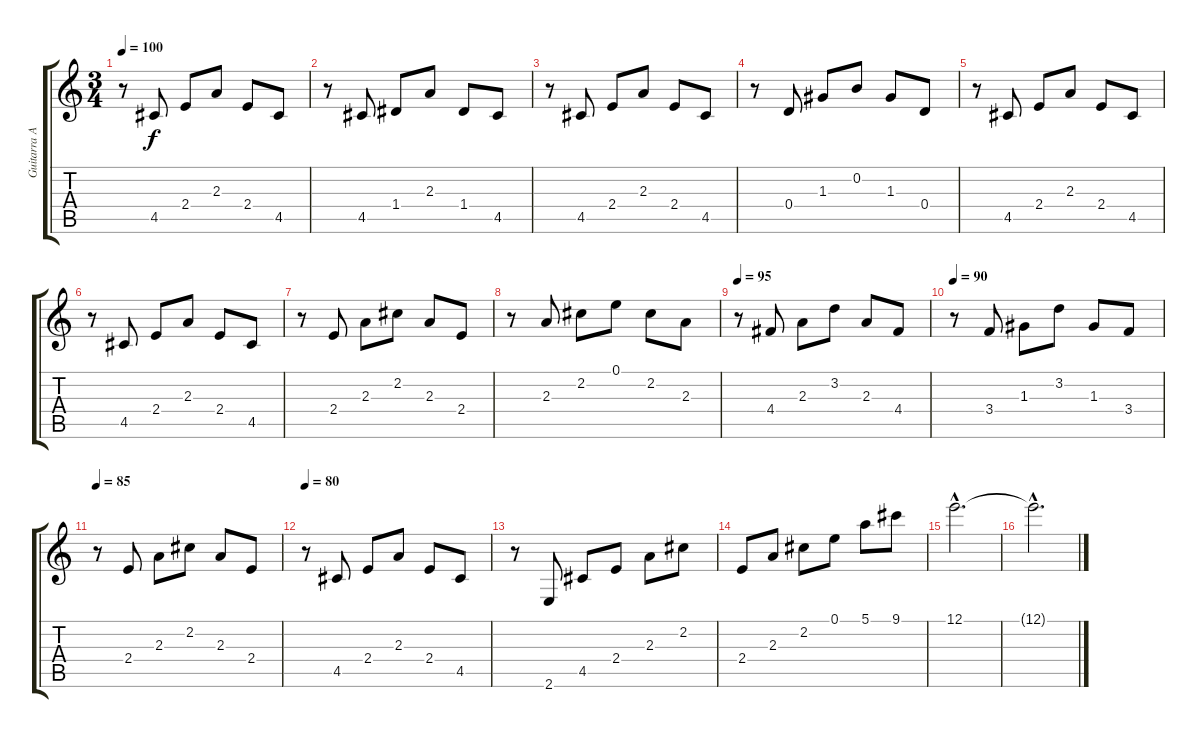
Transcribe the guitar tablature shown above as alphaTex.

\track ("Guitarra Arpegio 2" "Guitarra A") {instrument acousticguitarnylon}
\staff {score tabs}
\tuning (E4 B3 G3 D3 A2 D2) {hide}
\ts (3 4)
\tempo 100
\clef g2
\ks c
r.8{dy f} 4.5.8 2.4.8 2.3.8 2.4.8 4.5.8 |
r.8 4.5.8 1.4.8 2.3.8 1.4.8 4.5.8 |
r.8 4.5.8 2.4.8 2.3.8 2.4.8 4.5.8 |
r.8 0.4.8 1.3.8 0.2.8 1.3.8 0.4.8 |
r.8 4.5.8 2.4.8 2.3.8 2.4.8 4.5.8 |
r.8 4.5.8 2.4.8 2.3.8 2.4.8 4.5.8 |
r.8 2.4.8 2.3.8 2.2.8 2.3.8 2.4.8 |
r.8 2.3.8 2.2.8 0.1.8 2.2.8 2.3.8 |
\tempo 95
r.8 4.4.8 2.3.8 3.2.8 2.3.8 4.4.8 |
\tempo 90
r.8 3.4.8 1.3.8 3.2.8 1.3.8 3.4.8 |
\tempo 85
r.8 2.4.8 2.3.8 2.2.8 2.3.8 2.4.8 |
\tempo 80
r.8 4.5.8 2.4.8 2.3.8 2.4.8 4.5.8 |
r.8 2.6.8 4.5.8 2.4.8 2.3.8 2.2.8 |
2.4.8 2.3.8 2.2.8 0.1.8 5.1.8 9.1.8 |
12.1{hac}.2{d} |
12.1{hac t}.2{d}
